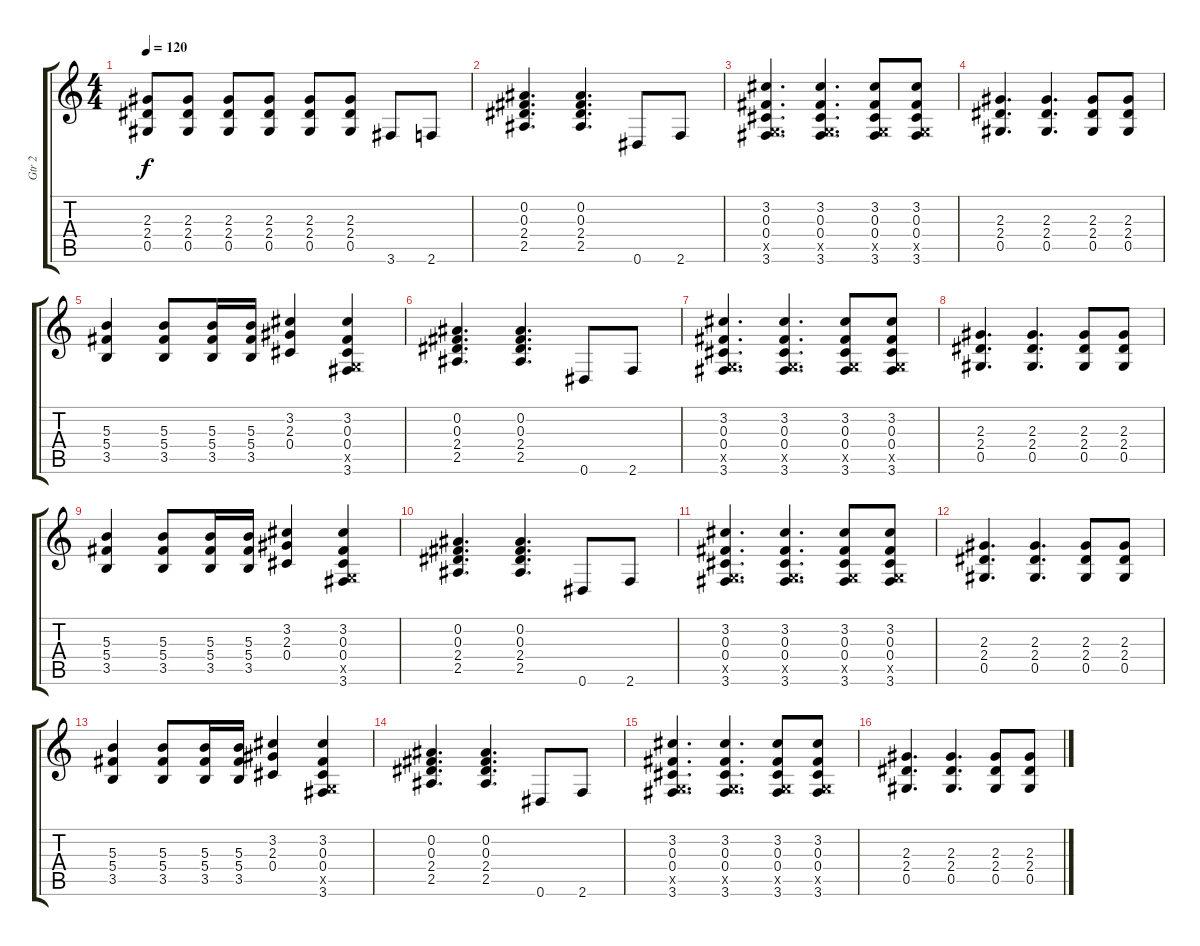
\track ("Gtr 2" "Gtr 2") {instrument distortionguitar}
\staff {score tabs}
\tuning (Eb4 Bb3 Gb3 Db3 Ab2 Eb2) {hide}
\ts (4 4)
\tempo 120
\clef g2
\ks c
(2.3 2.4 0.5).8{dy f} (2.3 2.4 0.5).8 (2.3 2.4 0.5).8 (2.3 2.4 0.5).8 (2.3 2.4 0.5).8 (2.3 2.4 0.5).8 3.6.8 2.6.8 |
(0.2 0.3 2.4 2.5).4{d} (0.2 0.3 2.4 2.5).4{d} 0.6.8 2.6.8 |
(3.2 0.3 0.4 -1.5{x} 3.6).4{d} (3.2 0.3 0.4 -1.5{x} 3.6).4{d} (3.2 0.3 0.4 -1.5{x} 3.6).8 (3.2 0.3 0.4 -1.5{x} 3.6).8 |
(2.3 2.4 0.5).4{d} (2.3 2.4 0.5).4{d} (2.3 2.4 0.5).8 (2.3 2.4 0.5).8 |
(5.3 5.4 3.5).4 (5.3 5.4 3.5).8 (5.3 5.4 3.5).16 (5.3 5.4 3.5).16 (3.2 2.3 0.4).4 (3.2 0.3 0.4 -1.5{x} 3.6).4 |
(0.2 0.3 2.4 2.5).4{d} (0.2 0.3 2.4 2.5).4{d} 0.6.8 2.6.8 |
(3.2 0.3 0.4 -1.5{x} 3.6).4{d} (3.2 0.3 0.4 -1.5{x} 3.6).4{d} (3.2 0.3 0.4 -1.5{x} 3.6).8 (3.2 0.3 0.4 -1.5{x} 3.6).8 |
(2.3 2.4 0.5).4{d} (2.3 2.4 0.5).4{d} (2.3 2.4 0.5).8 (2.3 2.4 0.5).8 |
(5.3 5.4 3.5).4 (5.3 5.4 3.5).8 (5.3 5.4 3.5).16 (5.3 5.4 3.5).16 (3.2 2.3 0.4).4 (3.2 0.3 0.4 -1.5{x} 3.6).4 |
(0.2 0.3 2.4 2.5).4{d} (0.2 0.3 2.4 2.5).4{d} 0.6.8 2.6.8 |
(3.2 0.3 0.4 -1.5{x} 3.6).4{d} (3.2 0.3 0.4 -1.5{x} 3.6).4{d} (3.2 0.3 0.4 -1.5{x} 3.6).8 (3.2 0.3 0.4 -1.5{x} 3.6).8 |
(2.3 2.4 0.5).4{d} (2.3 2.4 0.5).4{d} (2.3 2.4 0.5).8 (2.3 2.4 0.5).8 |
(5.3 5.4 3.5).4 (5.3 5.4 3.5).8 (5.3 5.4 3.5).16 (5.3 5.4 3.5).16 (3.2 2.3 0.4).4 (3.2 0.3 0.4 -1.5{x} 3.6).4 |
(0.2 0.3 2.4 2.5).4{d} (0.2 0.3 2.4 2.5).4{d} 0.6.8 2.6.8 |
(3.2 0.3 0.4 -1.5{x} 3.6).4{d} (3.2 0.3 0.4 -1.5{x} 3.6).4{d} (3.2 0.3 0.4 -1.5{x} 3.6).8 (3.2 0.3 0.4 -1.5{x} 3.6).8 |
(2.3 2.4 0.5).4{d} (2.3 2.4 0.5).4{d} (2.3 2.4 0.5).8 (2.3 2.4 0.5).8
